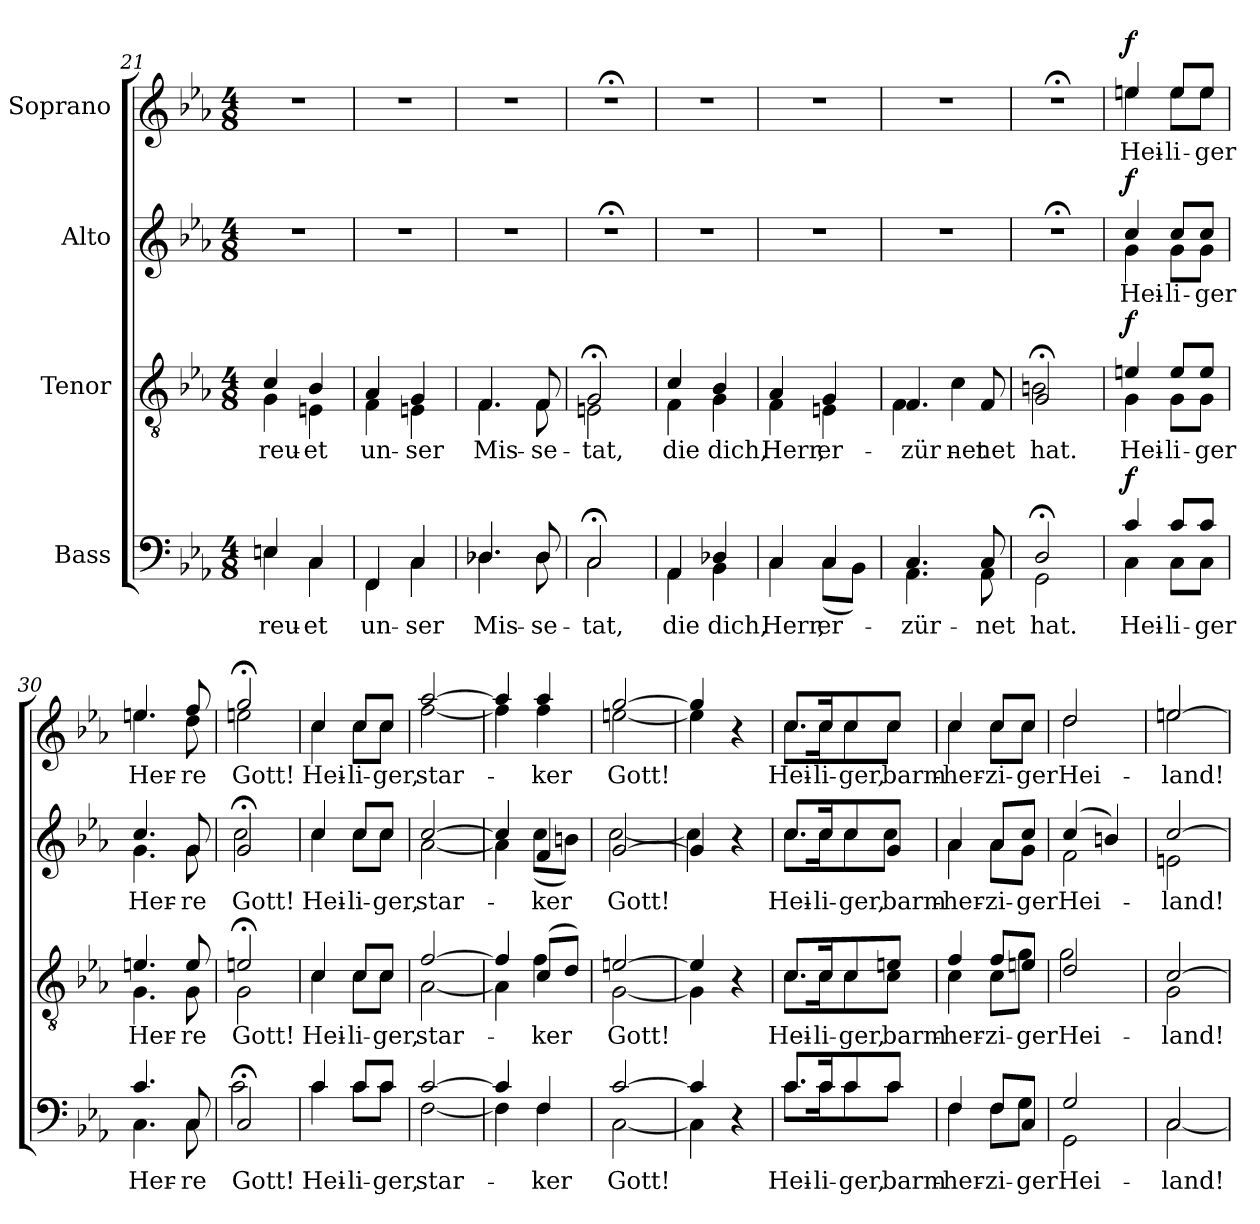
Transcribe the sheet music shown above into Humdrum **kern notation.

**kern	**text	**dynam	**kern	**text	**dynam	**kern	**text	**dynam	**kern	**text	**dynam
*part4	*part4	*part4	*part3	*part3	*part3	*part2	*part2	*part2	*part1	*part1	*part1
*staff4	*staff4	*staff4	*staff3	*staff3	*staff3	*staff2	*staff2	*staff2	*staff1	*staff1	*staff1
*I"Bass	*	*	*I"Tenor	*	*	*I"Alto	*	*	*I"Soprano	*	*
*clefF4	*	*	*clefGv2	*	*	*clefG2	*	*	*clefG2	*	*
*k[b-e-a-]	*	*	*k[b-e-a-]	*	*	*k[b-e-a-]	*	*	*k[b-e-a-]	*	*
*E-:	*	*	*E-:	*	*	*E-:	*	*	*E-:	*	*
*M4/8	*	*	*M4/8	*	*	*M4/8	*	*	*M4/8	*	*
=21	=21	=21	=21	=21	=21	=21	=21	=21	=21	=21	=21
*^	*	*	*	*	*	*	*	*	*	*	*
!	!	!LO:LY:b	!	!	!LO:LY:b	!	!	!	!	!	!	!
*	*	*	*	*^	*	*	*	*	*	*	*	*
4En/	4E\	reu-	.	4c/	4G\	reu-	.	2r	.	.	2r	.	.
!	!	!LO:LY:b	!	!	!	!LO:LY:b	!	!	!	!	!	!	!
4C/	4C\	-et	.	4B-/	4En\	-et	.	.	.	.	.	.	.
=22	=22	=22	=22	=22	=22	=22	=22	=22	=22	=22	=22	=22	=22
!	!	!LO:LY:b	!	!	!	!LO:LY:b	!	!	!	!	!	!	!
4FF/	4FF\	un-	.	4A-/	4F\	un-	.	2r	.	.	2r	.	.
!	!	!LO:LY:b	!	!	!	!LO:LY:b	!	!	!	!	!	!	!
4C/	4C\	-ser	.	4G/	4En\	-ser	.	.	.	.	.	.	.
=23	=23	=23	=23	=23	=23	=23	=23	=23	=23	=23	=23	=23	=23
!	!	!LO:LY:b	!	!	!	!LO:LY:b	!	!	!	!	!	!	!
4.D-X/	4.D-\	Mis-	.	4.F/	4.F\	Mis-	.	2r	.	.	2r	.	.
!	!	!LO:LY:b	!	!	!	!LO:LY:b	!	!	!	!	!	!	!
8D-/	8D-\	-se-	.	8F/	8F\	-se-	.	.	.	.	.	.	.
=24	=24	=24	=24	=24	=24	=24	=24	=24	=24	=24	=24	=24	=24
!	!	!LO:LY:b	!	!	!	!LO:LY:b	!	!	!	!	!	!	!
2C;</	2C\	-tat,	.	2G;</	2En\	-tat,	.	2r;<	.	.	2r;<	.	.
!!LO:PB:g=z
=25	=25	=25	=25	=25	=25	=25	=25	=25	=25	=25	=25	=25	=25
!	!	!LO:LY:b	!	!	!	!LO:LY:b	!	!	!	!	!	!	!
4AA-/	4AA-\	die	.	4c/	4F\	die	.	2r	.	.	2r	.	.
!	!	!LO:LY:b	!	!	!	!LO:LY:b	!	!	!	!	!	!	!
4D-X/	4BB-\	dich,	.	4B-/	4G\	dich,	.	.	.	.	.	.	.
=26	=26	=26	=26	=26	=26	=26	=26	=26	=26	=26	=26	=26	=26
!	!	!LO:LY:b	!	!	!	!LO:LY:b	!	!	!	!	!	!	!
4C/	4C\	Herr,	.	4A-/	4F\	Herr,	.	2r	.	.	2r	.	.
!	!	!LO:LY:b	!	!	!	!LO:LY:b	!	!	!	!	!	!	!
4C/	(<8C\L	er-	.	4G/	4En\	er-	.	.	.	.	.	.	.
.	8BB-\J)	.	.	.	.	.	.	.	.	.	.	.	.
=27	=27	=27	=27	=27	=27	=27	=27	=27	=27	=27	=27	=27	=27
!	!	!LO:LY:b	!	!	!	!LO:LY:b	!	!	!	!	!	!	!
4.C/	4.AA-\	-zür-	.	4.F/	4F\	-zür-	.	2r	.	.	2r	.	.
!	!	!	!	!	!	!LO:LY:b	!	!	!	!	!	!	!
.	.	.	.	.	4c\	-net	.	.	.	.	.	.	.
!	!	!LO:LY:b	!	!	!	!	!	!	!	!	!	!	!
8C/	8AA-\	-net	.	8F/	.	-net	.	.	.	.	.	.	.
=28	=28	=28	=28	=28	=28	=28	=28	=28	=28	=28	=28	=28	=28
!	!	!LO:LY:b	!	!	!	!LO:LY:b	!	!	!	!	!	!	!
2D;</	2GG\	hat.	.	2G;</	2Bn\	hat.	.	2r;<	.	.	2r;<	.	.
=29	=29	=29	=29	=29	=29	=29	=29	=29	=29	=29	=29	=29	=29
!	!	!	!	!	!	!	!	!	!	!	!LO:TX:a:B:t=Vivace	!	!
!	!	!LO:LY:b	!LO:DY:a	!	!	!LO:LY:b	!LO:DY:a	!	!LO:LY:b	!LO:DY:a	!	!LO:LY:b	!LO:DY:a
*	*	*	*	*	*	*	*	*^	*	*	*^	*	*
4c/	4C\	Hei-	f	4en/	4G\	Hei-	f	4cc/	4g\	Hei-	f	4een/	4ee\	Hei-	f
!	!	!LO:LY:b	!	!	!	!LO:LY:b	!	!	!	!LO:LY:b	!	!	!	!LO:LY:b	!
8c/L	8C\L	-li-	.	8e/L	8G\L	-li-	.	8cc/L	8g\L	-li-	.	8ee/L	8ee\L	-li-	.
!	!	!LO:LY:b	!	!	!	!LO:LY:b	!	!	!	!LO:LY:b	!	!	!	!LO:LY:b	!
8c/J	8C\J	-ger	.	8e/J	8G\J	-ger	.	8cc/J	8g\J	-ger	.	8ee/J	8ee\J	-ger	.
=30	=30	=30	=30	=30	=30	=30	=30	=30	=30	=30	=30	=30	=30	=30	=30
!	!	!LO:LY:b	!	!	!	!LO:LY:b	!	!	!	!LO:LY:b	!	!	!	!LO:LY:b	!
4.c/	4.C\	Her-	.	4.en/	4.G\	Her-	.	4.cc/	4.g\	Her-	.	4.een/	4.ee\	Her-	.
!	!	!LO:LY:b	!	!	!	!LO:LY:b	!	!	!	!LO:LY:b	!	!	!	!LO:LY:b	!
8C/	8C\	-re	.	8e/	8G\	-re	.	8g/	8g\	-re	.	8ff/	8dd\	-re	.
=31	=31	=31	=31	=31	=31	=31	=31	=31	=31	=31	=31	=31	=31	=31	=31
!	!	!LO:LY:b	!	!	!	!LO:LY:b	!	!	!	!LO:LY:b	!	!	!	!LO:LY:b	!
2C;</	2c\	Gott!	.	2en;</	2G\	Gott!	.	2g;</	2cc\	Gott!	.	2gg;</	2een\	Gott!	.
=32	=32	=32	=32	=32	=32	=32	=32	=32	=32	=32	=32	=32	=32	=32	=32
!	!	!LO:LY:b	!	!	!	!LO:LY:b	!	!	!	!LO:LY:b	!	!	!	!LO:LY:b	!
4c/	4c\	Hei-	.	4c/	4c\	Hei-	.	4cc/	4cc\	Hei-	.	4cc/	4cc\	Hei-	.
!	!	!LO:LY:b	!	!	!	!LO:LY:b	!	!	!	!LO:LY:b	!	!	!	!LO:LY:b	!
8c/L	8c\L	-li-	.	8c/L	8c\L	-li-	.	8cc/L	8cc\L	-li-	.	8cc/L	8cc\L	-li-	.
!	!	!LO:LY:b	!	!	!	!LO:LY:b	!	!	!	!LO:LY:b	!	!	!	!LO:LY:b	!
8c/J	8c\J	-ger,	.	8c/J	8c\J	-ger,	.	8cc/J	8cc\J	-ger,	.	8cc/J	8cc\J	-ger,	.
=33	=33	=33	=33	=33	=33	=33	=33	=33	=33	=33	=33	=33	=33	=33	=33
!	!	!LO:LY:b	!	!	!	!LO:LY:b	!	!	!	!LO:LY:b	!	!	!	!LO:LY:b	!
[2c/	[2F\	star-	.	[2f/	[2A-\	star-	.	[2cc/	[2a-\	star-	.	[2aa-/	[2ff\	star-	.
=34	=34	=34	=34	=34	=34	=34	=34	=34	=34	=34	=34	=34	=34	=34	=34
4c/]	4F\]	.	.	4f/]	4A-\]	.	.	4cc/]	4a-\]	.	.	4aa-/]	4ff\]	.	.
!	!	!LO:LY:b	!	!	!	!LO:LY:b	!	!	!	!LO:LY:b	!	!	!	!LO:LY:b	!
4F/	4F\	-ker	.	(>8c/L	4f\	-ker	.	4f/	(<8cc\L	-ker	.	4aa-/	4ff\	-ker	.
.	.	.	.	8d/J)	.	.	.	.	8bn\J)	.	.	.	.	.	.
=35	=35	=35	=35	=35	=35	=35	=35	=35	=35	=35	=35	=35	=35	=35	=35
!	!	!LO:LY:b	!	!	!	!LO:LY:b	!	!	!	!LO:LY:b	!	!	!	!LO:LY:b	!
[2c/	[2C\	Gott!	.	[2en/	[2G\	Gott!	.	[2g/	[2cc\	Gott!	.	[2gg/	[2een\	Gott!	.
=36	=36	=36	=36	=36	=36	=36	=36	=36	=36	=36	=36	=36	=36	=36	=36
4c/]	4C\]	.	.	4e/]	4G\]	.	.	4g/]	4cc\]	.	.	4gg/]	4ee\]	.	.
4r	4ryy	.	.	4r	4ryy	.	.	4r	4ryy	.	.	4r	4ryy	.	.
!!LO:LB:g=z	!!
=37	=37	=37	=37	=37	=37	=37	=37	=37	=37	=37	=37	=37	=37	=37	=37
!	!	!LO:LY:b	!	!	!	!LO:LY:b	!	!	!	!LO:LY:b	!	!	!	!LO:LY:b	!
8.c/L	8.c\L	Hei-	.	8.c/L	8.c\L	Hei-	.	8.cc/L	8.cc\L	Hei-	.	8.cc/L	8.cc\L	Hei-	.
!	!	!LO:LY:b	!	!	!	!LO:LY:b	!	!	!	!LO:LY:b	!	!	!	!LO:LY:b	!
16c/K	16c\K	-li-	.	16c/K	16c\K	-li-	.	16cc/K	16cc\K	-li-	.	16cc/K	16cc\K	-li-	.
!	!	!LO:LY:b	!	!	!	!LO:LY:b	!	!	!	!LO:LY:b	!	!	!	!LO:LY:b	!
8c/	8c\	-ger,	.	8c/	8c\	-ger,	.	8cc/	8cc\	-ger,	.	8cc/	8cc\	-ger,	.
!	!	!LO:LY:b	!	!	!	!LO:LY:b	!	!	!	!LO:LY:b	!	!	!	!LO:LY:b	!
8c/J	8c\J	barm-	.	8en/J	8c\J	barm-	.	8g/J	8cc\J	barm-	.	8cc/J	8cc\J	barm-	.
=38	=38	=38	=38	=38	=38	=38	=38	=38	=38	=38	=38	=38	=38	=38	=38
!	!	!LO:LY:b	!	!	!	!LO:LY:b	!	!	!	!LO:LY:b	!	!	!	!LO:LY:b	!
4F/	4F\	-her-	.	4f/	4c\	-her-	.	4a-/	4a-\	-her-	.	4cc/	4cc\	-her-	.
!	!	!LO:LY:b	!	!	!	!LO:LY:b	!	!	!	!LO:LY:b	!	!	!	!LO:LY:b	!
8F/L	8F\L	-zi-	.	8f/L	8c\L	-zi-	.	8a-/L	8a-\L	-zi-	.	8cc/L	8cc\L	-zi-	.
!	!	!LO:LY:b	!	!	!	!LO:LY:b	!	!	!	!LO:LY:b	!	!	!	!LO:LY:b	!
8C/J	8G\J	-ger	.	8en/J	8g\J	-ger	.	8cc/J	8g\J	-ger	.	8cc/J	8cc\J	-ger	.
=39	=39	=39	=39	=39	=39	=39	=39	=39	=39	=39	=39	=39	=39	=39	=39
!	!	!LO:LY:a	!	!	!	!	!	!	!	!	!	!	!	!	!
!	!	!LO:LY:b	!	!	!	!LO:LY:a	!	!	!	!	!	!	!	!	!
!	!	!	!	!	!	!LO:LY:b	!	!	!	!LO:LY:a	!	!	!	!	!
!	!	!	!	!	!	!	!	!	!	!LO:LY:b	!	!	!	!LO:LY:a	!
!	!	!	!	!	!	!	!	!	!	!	!	!	!	!LO:LY:b	!
2G/	2GG\	Hei-	.	2d/	2g\	Hei-	.	(>4cc/	2f\	Hei-	.	2dd/	2dd\	Hei-	.
.	.	.	.	.	.	.	.	4bn/)	.	.	.	.	.	.	.
=40	=40	=40	=40	=40	=40	=40	=40	=40	=40	=40	=40	=40	=40	=40	=40
!	!	!LO:LY:a	!	!	!	!	!	!	!	!	!	!	!	!	!
!	!	!LO:LY:b	!	!	!	!LO:LY:a	!	!	!	!	!	!	!	!	!
!	!	!	!	!	!	!LO:LY:b	!	!	!	!LO:LY:a	!	!	!	!	!
!	!	!	!	!	!	!	!	!	!	!LO:LY:b	!	!	!	!LO:LY:a	!
!	!	!	!	!	!	!	!	!	!	!	!	!	!	!LO:LY:b	!
2C/	[2C\	-land!	.	[2c/	2G\	-land!	.	[2cc/	2en\	-land!	.	[2een/	2ee\	-land!	.
*v	*v	*	*	*	*	*	*	*v	*v	*	*	*v	*v	*	*
*	*	*	*v	*v	*	*	*	*	*	*	*	*
=	=	=	=	=	=	=	=	=	=	=	=
*-	*-	*-	*-	*-	*-	*-	*-	*-	*-	*-	*-
